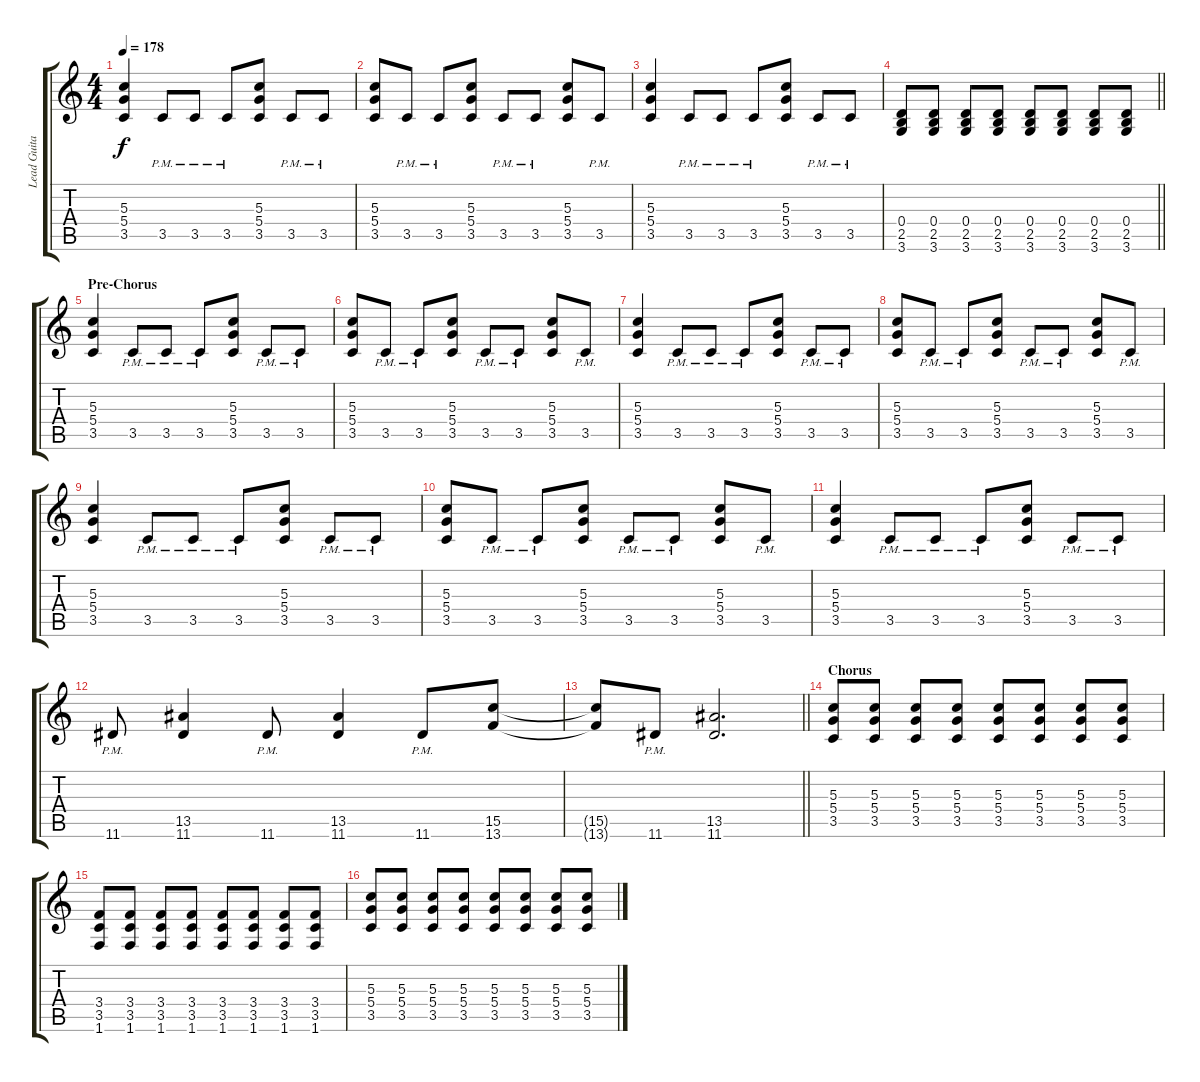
\track ("Lead Guitar II" "Lead Guita") {instrument overdrivenguitar}
\staff {score tabs}
\tuning (E4 B3 G3 D3 A2 E2) {hide}
\ts (4 4)
\tempo 178
\clef g2
\ks c
(5.3 5.4 3.5).4{dy f} 3.5{pm}.8 3.5{pm}.8 3.5{pm}.8 (5.3 5.4 3.5).8 3.5{pm}.8 3.5{pm}.8 |
(5.3 5.4 3.5).8 3.5{pm}.8 3.5{pm}.8 (5.3 5.4 3.5).8 3.5{pm}.8 3.5{pm}.8 (5.3 5.4 3.5).8 3.5{pm}.8 |
(5.3 5.4 3.5).4 3.5{pm}.8 3.5{pm}.8 3.5{pm}.8 (5.3 5.4 3.5).8 3.5{pm}.8 3.5{pm}.8 |
\barLineRight lightlight
(0.4 2.5 3.6).8 (0.4 2.5 3.6).8 (0.4 2.5 3.6).8 (0.4 2.5 3.6).8 (0.4 2.5 3.6).8 (0.4 2.5 3.6).8 (0.4 2.5 3.6).8 (0.4 2.5 3.6).8 |
\section ("" "Pre-Chorus")
(5.3 5.4 3.5).4 3.5{pm}.8 3.5{pm}.8 3.5{pm}.8 (5.3 5.4 3.5).8 3.5{pm}.8 3.5{pm}.8 |
(5.3 5.4 3.5).8 3.5{pm}.8 3.5{pm}.8 (5.3 5.4 3.5).8 3.5{pm}.8 3.5{pm}.8 (5.3 5.4 3.5).8 3.5{pm}.8 |
(5.3 5.4 3.5).4 3.5{pm}.8 3.5{pm}.8 3.5{pm}.8 (5.3 5.4 3.5).8 3.5{pm}.8 3.5{pm}.8 |
(5.3 5.4 3.5).8 3.5{pm}.8 3.5{pm}.8 (5.3 5.4 3.5).8 3.5{pm}.8 3.5{pm}.8 (5.3 5.4 3.5).8 3.5{pm}.8 |
(5.3 5.4 3.5).4 3.5{pm}.8 3.5{pm}.8 3.5{pm}.8 (5.3 5.4 3.5).8 3.5{pm}.8 3.5{pm}.8 |
(5.3 5.4 3.5).8 3.5{pm}.8 3.5{pm}.8 (5.3 5.4 3.5).8 3.5{pm}.8 3.5{pm}.8 (5.3 5.4 3.5).8 3.5{pm}.8 |
(5.3 5.4 3.5).4 3.5{pm}.8 3.5{pm}.8 3.5{pm}.8 (5.3 5.4 3.5).8 3.5{pm}.8 3.5{pm}.8 |
11.6{pm}.8 (13.5 11.6).4 11.6{pm}.8 (13.5 11.6).4 11.6{pm}.8 (15.5 13.6).8 |
\barLineRight lightlight
(15.5{t} 13.6{t}).8 11.6{pm}.8 (13.5 11.6).2{d} |
\section ("" "Chorus")
(5.3 5.4 3.5).8 (5.3 5.4 3.5).8 (5.3 5.4 3.5).8 (5.3 5.4 3.5).8 (5.3 5.4 3.5).8 (5.3 5.4 3.5).8 (5.3 5.4 3.5).8 (5.3 5.4 3.5).8 |
(3.4 3.5 1.6).8 (3.4 3.5 1.6).8 (3.4 3.5 1.6).8 (3.4 3.5 1.6).8 (3.4 3.5 1.6).8 (3.4 3.5 1.6).8 (3.4 3.5 1.6).8 (3.4 3.5 1.6).8 |
(5.3 5.4 3.5).8 (5.3 5.4 3.5).8 (5.3 5.4 3.5).8 (5.3 5.4 3.5).8 (5.3 5.4 3.5).8 (5.3 5.4 3.5).8 (5.3 5.4 3.5).8 (5.3 5.4 3.5).8
